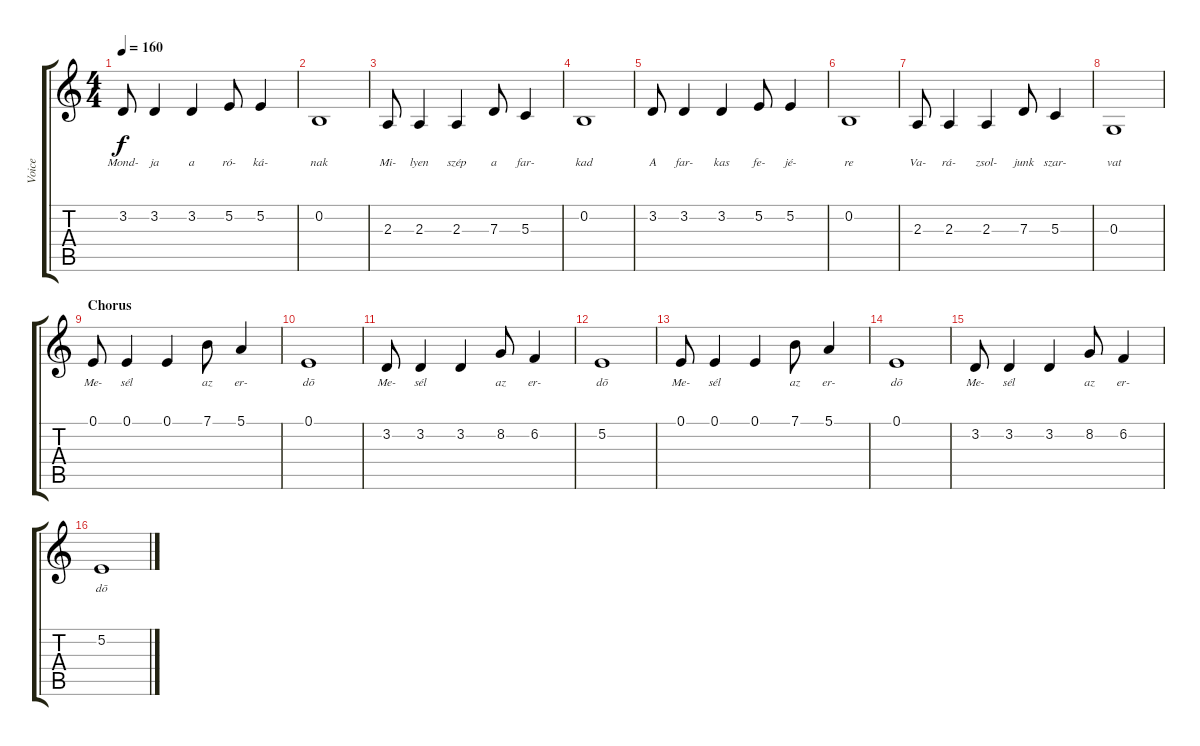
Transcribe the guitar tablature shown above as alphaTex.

\track ("Voice" "Voice") {instrument cello}
\staff {score tabs}
\tuning (E4 B3 G3 D3 A2 E2) {hide}
\ts (4 4)
\tempo 160
\clef g2
\ks c
3.2.8{lyrics (0 "Mond-") lyrics (1 "") lyrics (2 "") lyrics (3 "") lyrics (4 "") dy f} 3.2.4{lyrics (0 "ja") lyrics (1 "") lyrics (2 "") lyrics (3 "") lyrics (4 "")} 3.2.4{lyrics (0 "a") lyrics (1 "") lyrics (2 "") lyrics (3 "") lyrics (4 "")} 5.2.8{lyrics (0 "ró-") lyrics (1 "") lyrics (2 "") lyrics (3 "") lyrics (4 "")} 5.2.4{lyrics (0 "ká-") lyrics (1 "") lyrics (2 "") lyrics (3 "") lyrics (4 "")} |
0.2.1{lyrics (0 "nak") lyrics (1 "") lyrics (2 "") lyrics (3 "") lyrics (4 "")} |
2.3.8{lyrics (0 "Mi-") lyrics (1 "") lyrics (2 "") lyrics (3 "") lyrics (4 "")} 2.3.4{lyrics (0 "lyen") lyrics (1 "") lyrics (2 "") lyrics (3 "") lyrics (4 "")} 2.3.4{lyrics (0 "szép") lyrics (1 "") lyrics (2 "") lyrics (3 "") lyrics (4 "")} 7.3.8{lyrics (0 "a") lyrics (1 "") lyrics (2 "") lyrics (3 "") lyrics (4 "")} 5.3.4{lyrics (0 "far-") lyrics (1 "") lyrics (2 "") lyrics (3 "") lyrics (4 "")} |
0.2.1{lyrics (0 "kad") lyrics (1 "") lyrics (2 "") lyrics (3 "") lyrics (4 "")} |
3.2.8{lyrics (0 "A") lyrics (1 "") lyrics (2 "") lyrics (3 "") lyrics (4 "")} 3.2.4{lyrics (0 "far-") lyrics (1 "") lyrics (2 "") lyrics (3 "") lyrics (4 "")} 3.2.4{lyrics (0 "kas") lyrics (1 "") lyrics (2 "") lyrics (3 "") lyrics (4 "")} 5.2.8{lyrics (0 "fe-") lyrics (1 "") lyrics (2 "") lyrics (3 "") lyrics (4 "")} 5.2.4{lyrics (0 "jé-") lyrics (1 "") lyrics (2 "") lyrics (3 "") lyrics (4 "")} |
0.2.1{lyrics (0 "re") lyrics (1 "") lyrics (2 "") lyrics (3 "") lyrics (4 "")} |
2.3.8{lyrics (0 "Va-") lyrics (1 "") lyrics (2 "") lyrics (3 "") lyrics (4 "")} 2.3.4{lyrics (0 "rá-") lyrics (1 "") lyrics (2 "") lyrics (3 "") lyrics (4 "")} 2.3.4{lyrics (0 "zsol-") lyrics (1 "") lyrics (2 "") lyrics (3 "") lyrics (4 "")} 7.3.8{lyrics (0 "junk") lyrics (1 "") lyrics (2 "") lyrics (3 "") lyrics (4 "")} 5.3.4{lyrics (0 "szar-") lyrics (1 "") lyrics (2 "") lyrics (3 "") lyrics (4 "")} |
0.3.1{lyrics (0 "vat") lyrics (1 "") lyrics (2 "") lyrics (3 "") lyrics (4 "")} |
\section ("" "Chorus")
0.1.8{lyrics (0 "Me-") lyrics (1 "") lyrics (2 "") lyrics (3 "") lyrics (4 "")} 0.1.4{lyrics (0 "sél") lyrics (1 "") lyrics (2 "") lyrics (3 "") lyrics (4 "")} 0.1.4{lyrics (0 "") lyrics (1 "") lyrics (2 "") lyrics (3 "") lyrics (4 "")} 7.1.8{lyrics (0 "az") lyrics (1 "") lyrics (2 "") lyrics (3 "") lyrics (4 "")} 5.1.4{lyrics (0 "er-") lyrics (1 "") lyrics (2 "") lyrics (3 "") lyrics (4 "")} |
0.1.1{lyrics (0 "dõ") lyrics (1 "") lyrics (2 "") lyrics (3 "") lyrics (4 "")} |
3.2.8{lyrics (0 "Me-") lyrics (1 "") lyrics (2 "") lyrics (3 "") lyrics (4 "")} 3.2.4{lyrics (0 "sél") lyrics (1 "") lyrics (2 "") lyrics (3 "") lyrics (4 "")} 3.2.4{lyrics (0 "") lyrics (1 "") lyrics (2 "") lyrics (3 "") lyrics (4 "")} 8.2.8{lyrics (0 "az") lyrics (1 "") lyrics (2 "") lyrics (3 "") lyrics (4 "")} 6.2.4{lyrics (0 "er-") lyrics (1 "") lyrics (2 "") lyrics (3 "") lyrics (4 "")} |
5.2.1{lyrics (0 "dõ") lyrics (1 "") lyrics (2 "") lyrics (3 "") lyrics (4 "")} |
0.1.8{lyrics (0 "Me-") lyrics (1 "") lyrics (2 "") lyrics (3 "") lyrics (4 "")} 0.1.4{lyrics (0 "sél") lyrics (1 "") lyrics (2 "") lyrics (3 "") lyrics (4 "")} 0.1.4{lyrics (0 "") lyrics (1 "") lyrics (2 "") lyrics (3 "") lyrics (4 "")} 7.1.8{lyrics (0 "az") lyrics (1 "") lyrics (2 "") lyrics (3 "") lyrics (4 "")} 5.1.4{lyrics (0 "er-") lyrics (1 "") lyrics (2 "") lyrics (3 "") lyrics (4 "")} |
0.1.1{lyrics (0 "dõ") lyrics (1 "") lyrics (2 "") lyrics (3 "") lyrics (4 "")} |
3.2.8{lyrics (0 "Me-") lyrics (1 "") lyrics (2 "") lyrics (3 "") lyrics (4 "")} 3.2.4{lyrics (0 "sél") lyrics (1 "") lyrics (2 "") lyrics (3 "") lyrics (4 "")} 3.2.4{lyrics (0 "") lyrics (1 "") lyrics (2 "") lyrics (3 "") lyrics (4 "")} 8.2.8{lyrics (0 "az") lyrics (1 "") lyrics (2 "") lyrics (3 "") lyrics (4 "")} 6.2.4{lyrics (0 "er-") lyrics (1 "") lyrics (2 "") lyrics (3 "") lyrics (4 "")} |
5.2.1{lyrics (0 "dõ") lyrics (1 "") lyrics (2 "") lyrics (3 "") lyrics (4 "")}
